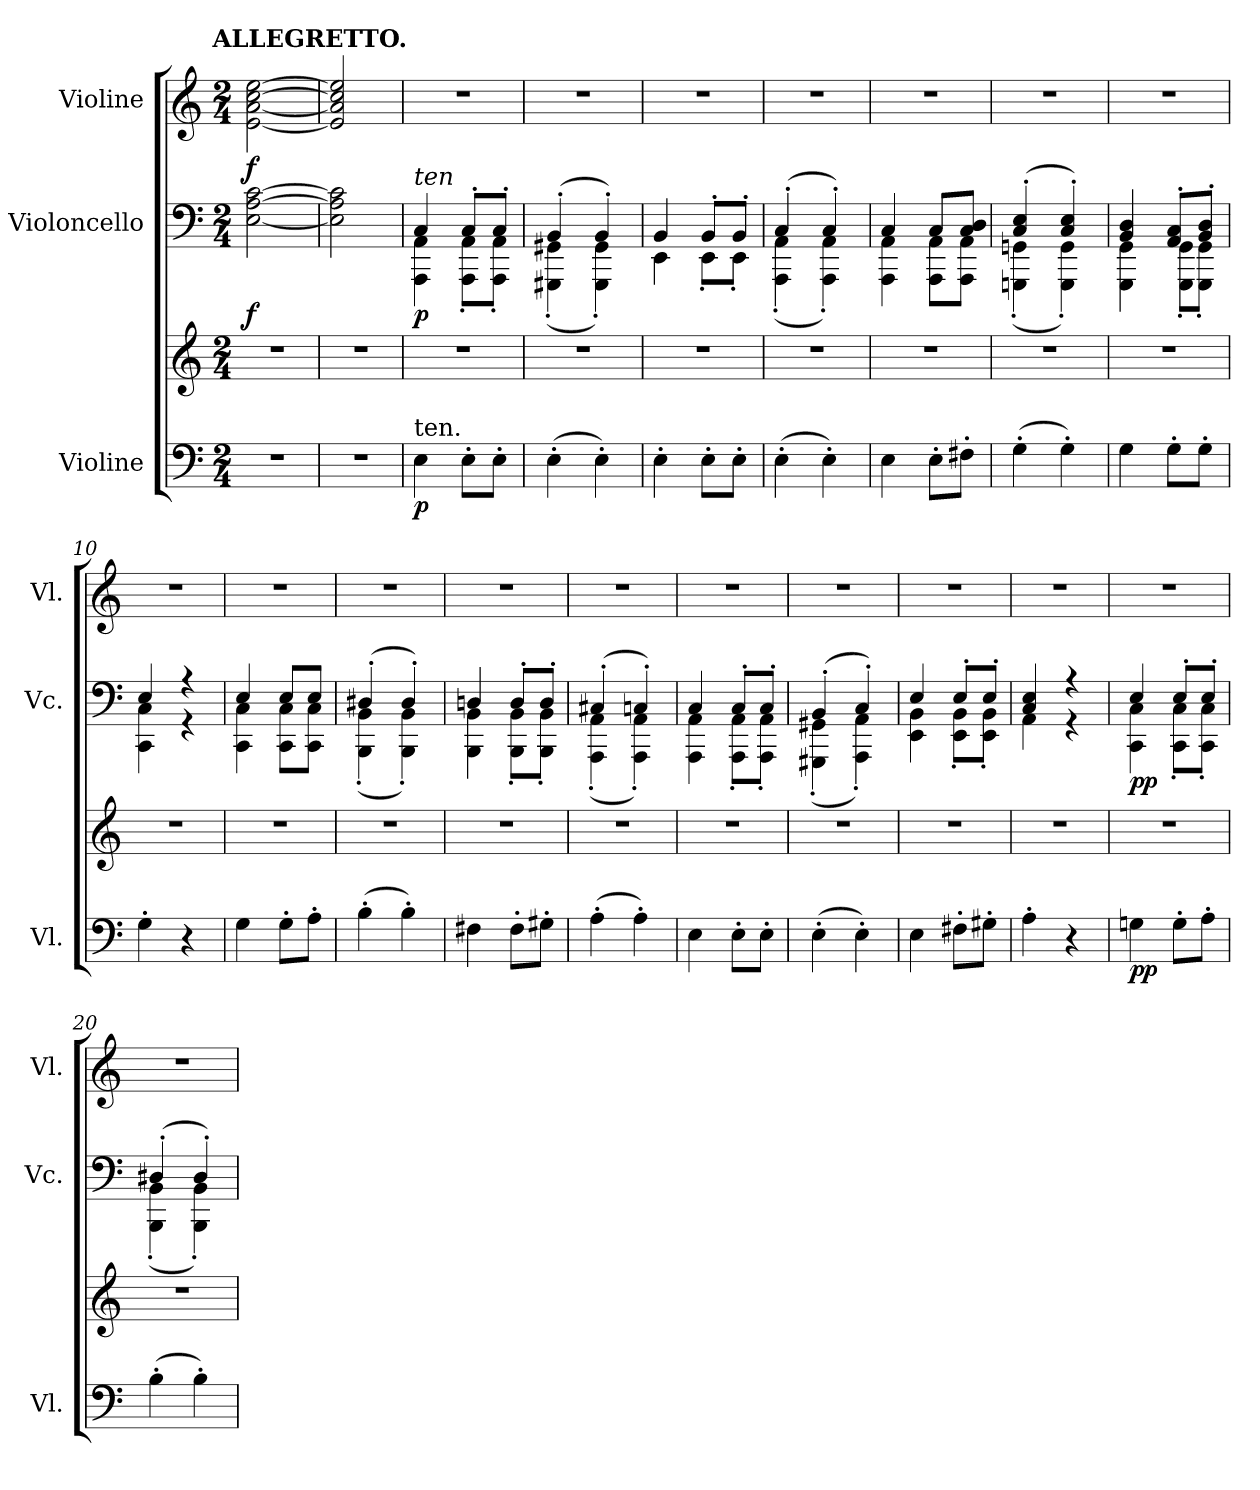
**kern	**kern	**dynam	**kern	**dynam	**kern	**dynam
*part3	*part3	*part3	*part2	*part2	*part1	*part1
*staff4	*staff3	*staff3/4	*staff2	*staff2	*staff1	*staff1
*I"Violine	*	*	*I"Violoncello	*	*I"Violine	*
*I'Vl.	*	*	*I'Vc.	*	*I'Vl.	*
*clefF4	*clefG2	*	*clefF4	*	*clefG2	*
*k[]	*k[]	*	*k[]	*	*k[]	*
!!LO:TX:omd:t=ALLEGRETTO.
*M2/4	*M2/4	*	*M2/4	*	*M2/4	*
*MM116	*MM116	*	*MM116	*	*MM116	*
=1	=1	=1	=1	=1	=1	=1
!	!	!	!	!LO:DY:b	!	!LO:DY:b
2r	2r	.	[2E\ [2A\ [2c\	f	[2e\ [2a\ [2cc\ [2ee\	f
=2	=2	=2	=2	=2	=2	=2
2r	2r	.	2E]\ 2A]\ 2c]\	.	2e]/ 2a]/ 2cc]/ 2ee]/	.
=3	=3	=3	=3	=3	=3	=3
*	*	*	*^	*	*	*
!	!	!	!LO:TX:a:i:t=ten	!	!	!	!
!LO:TX:a:t=ten.	!	!	!	!	!	!	!
!	!	!LO:DY:b=2	!	!	!LO:DY:b	!	!
4E\	2r	p	4C/	4AAA\ 4AA\	p	2r	.
8E'\L	.	.	8C'/L	8AAA'\ 8AA'\L	.	.	.
8E'\J	.	.	8C'/J	8AAA'\ 8AA'\J	.	.	.
=4	=4	=4	=4	=4	=4	=4	=4
(>4E'\	2r	.	(>4BB'/	(<4GGG#X'\ 4GG#X'\	.	2r	.
4E'\)	.	.	4BB'/)	4GGG#'\ 4GG#'\)	.	.	.
=5	=5	=5	=5	=5	=5	=5	=5
4E'\	2r	.	4BB/	4EE\	.	2r	.
8E'\L	.	.	8BB'/L	8EE'\L	.	.	.
8E'\J	.	.	8BB'/J	8EE'\J	.	.	.
=6	=6	=6	=6	=6	=6	=6	=6
(>4E'\	2r	.	(>4C'/	(<4AAA'\ 4AA'\	.	2r	.
4E'\)	.	.	4C'/)	4AAA'\ 4AA'\)	.	.	.
=7	=7	=7	=7	=7	=7	=7	=7
4E\	2r	.	4C/	4AAA\ 4AA\	.	2r	.
8E'\L	.	.	8C/L	8AAA\ 8AA\L	.	.	.
8F#X'\J	.	.	8C/ 8D/J	8AAA\ 8AA\J	.	.	.
=8	=8	=8	=8	=8	=8	=8	=8
(>4G'\	2r	.	(>4C'/ 4E'/	(<4GGGn'\ 4GGn'\	.	2r	.
4G'\)	.	.	4C'/ 4E'/)	4GGG'\ 4GG'\)	.	.	.
=9	=9	=9	=9	=9	=9	=9	=9
4G\	2r	.	4BB/ 4D/	4GGG\ 4GG\	.	2r	.
8G'\L	.	.	8AA'/ 8C'/L	8GGG'\ 8GG'\L	.	.	.
8G'\J	.	.	8BB'/ 8D'/J	8GGG'\ 8GG'\J	.	.	.
=10	=10	=10	=10	=10	=10	=10	=10
4G'\	2r	.	4E/	4CC\ 4C\	.	2r	.
4r	.	.	4r	4r	.	.	.
=11	=11	=11	=11	=11	=11	=11	=11
4G\	2r	.	4E/	4CC\ 4C\	.	2r	.
8G'\L	.	.	8E/L	8CC\ 8C\L	.	.	.
8A'\J	.	.	8E/J	8CC\ 8C\J	.	.	.
=12	=12	=12	=12	=12	=12	=12	=12
(>4B'\	2r	.	(>4D#X'/	(<4BBB'\ 4BB'\	.	2r	.
4B'\)	.	.	4D#'/)	4BBB'\ 4BB'\)	.	.	.
=13	=13	=13	=13	=13	=13	=13	=13
4F#X\	2r	.	4Dn/	4BBB\ 4BB\	.	2r	.
8F#'\L	.	.	8D'/L	8BBB'\ 8BB'\L	.	.	.
8G#X'\J	.	.	8D'/J	8BBB'\ 8BB'\J	.	.	.
=14	=14	=14	=14	=14	=14	=14	=14
(>4A'\	2r	.	(>4C#X'/	(<4AAA'\ 4AA'\	.	2r	.
4A'\)	.	.	4Cn'/)	4AAA'\ 4AA'\)	.	.	.
=15	=15	=15	=15	=15	=15	=15	=15
4E\	2r	.	4C/	4AAA\ 4AA\	.	2r	.
8E'\L	.	.	8C'/L	8AAA'\ 8AA'\L	.	.	.
8E'\J	.	.	8C'/J	8AAA'\ 8AA'\J	.	.	.
=16	=16	=16	=16	=16	=16	=16	=16
(>4E'\	2r	.	(>4BB'/	(<4GGG#X'\ 4GG#X'\	.	2r	.
4E'\)	.	.	4C'/)	4AAA'\ 4AA'\)	.	.	.
=17	=17	=17	=17	=17	=17	=17	=17
4E\	2r	.	4E/	4EE\ 4BB\	.	2r	.
8F#X'\L	.	.	8E'/L	8EE'\ 8BB'\L	.	.	.
8G#X'\J	.	.	8E'/J	8EE'\ 8BB'\J	.	.	.
=18	=18	=18	=18	=18	=18	=18	=18
4A'\	2r	.	4C/ 4E/	4AA\	.	2r	.
4r	.	.	4r	4r	.	.	.
=19	=19	=19	=19	=19	=19	=19	=19
!	!	!LO:DY:b=2	!	!	!LO:DY:b	!	!
4Gn\	2r	pp	4E/	4CC\ 4C\	pp	2r	.
8G'\L	.	.	8E'/L	8CC'\ 8C'\L	.	.	.
8A'\J	.	.	8E'/J	8CC'\ 8C'\J	.	.	.
=20	=20	=20	=20	=20	=20	=20	=20
(>4B'\	2r	.	(>4D#X'/	(<4BBB'\ 4BB'\	.	2r	.
4B'\)	.	.	4D#'/)	4BBB'\ 4BB'\)	.	.	.
*	*	*	*v	*v	*	*	*
=	=	=	=	=	=	=
*-	*-	*-	*-	*-	*-	*-
